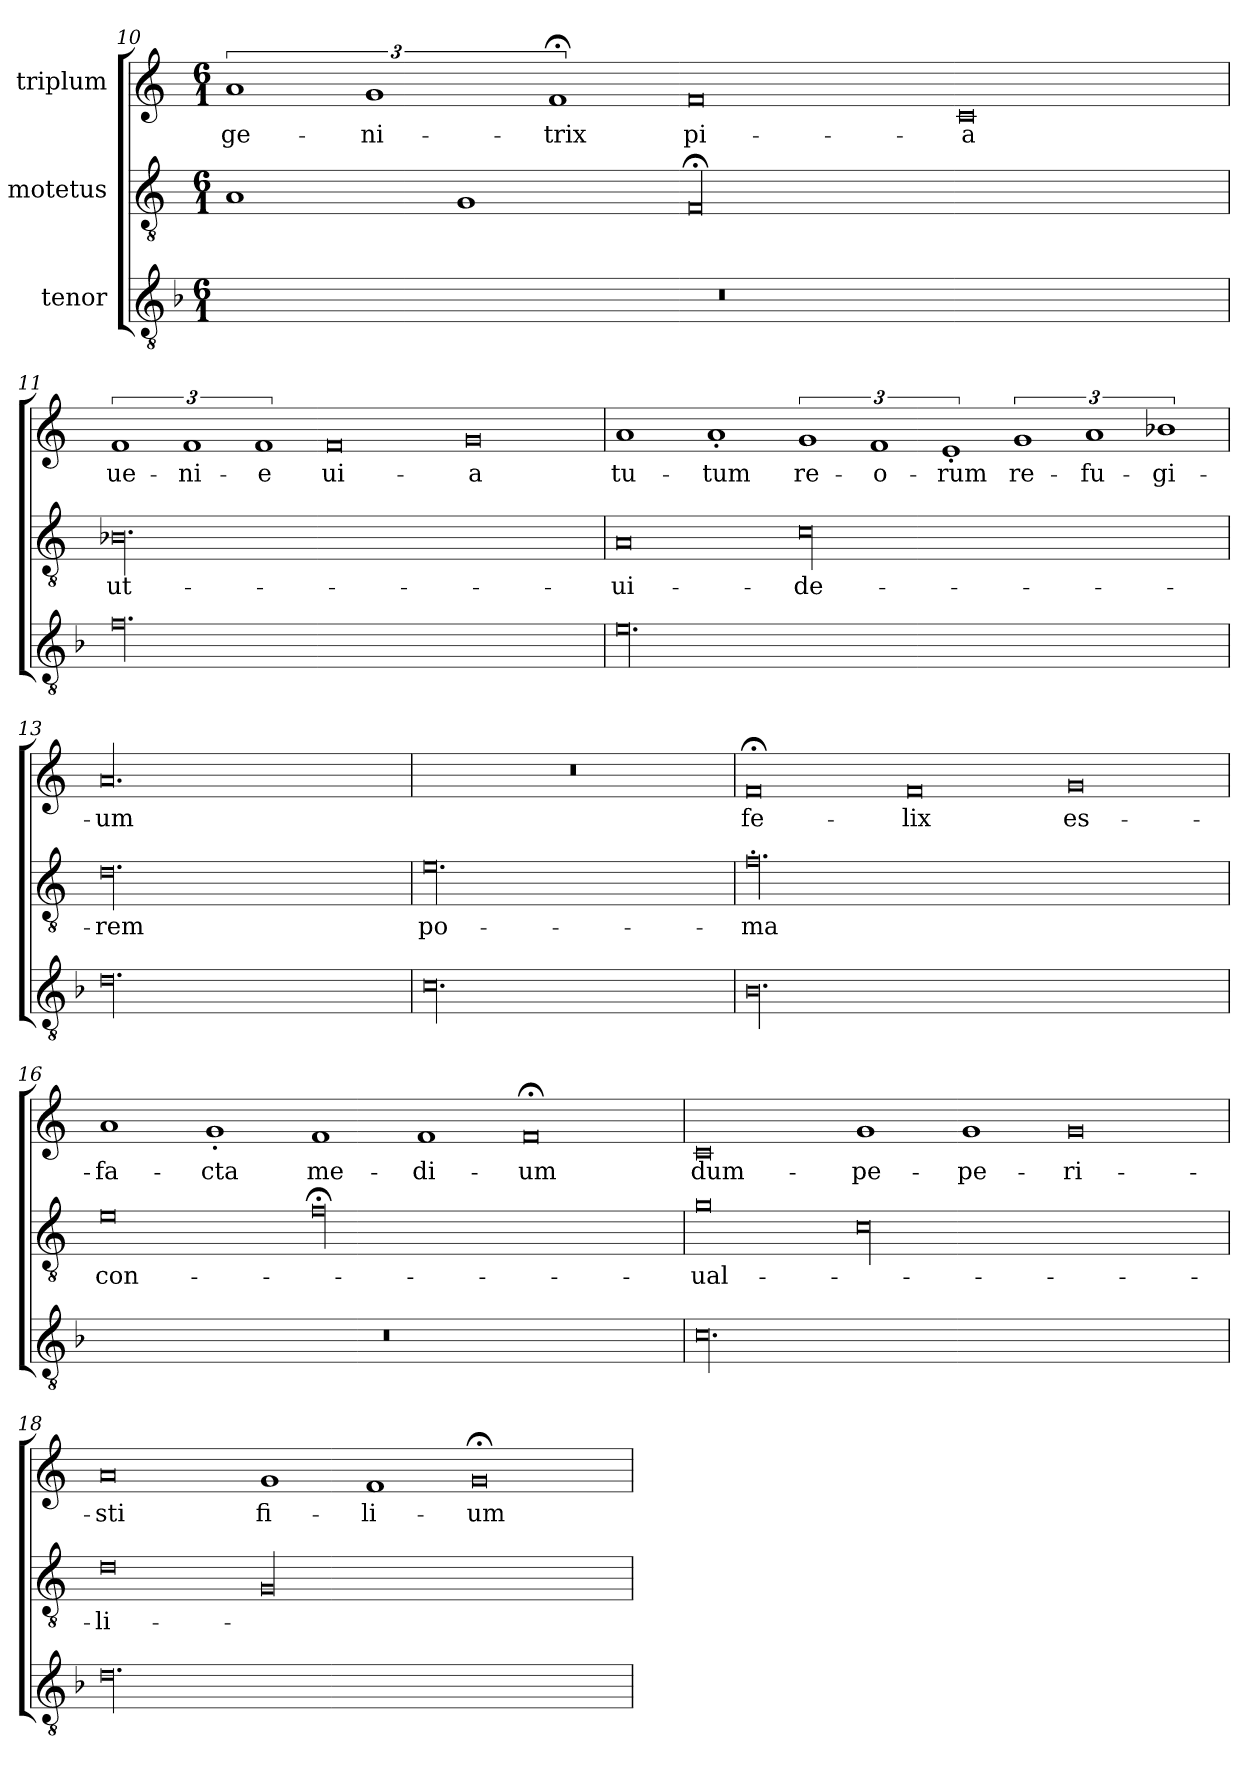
**kern	**kern	**text	**kern	**text
*part3	*part2	*part2	*part1	*part1
*staff3	*staff2	*staff2	*staff1	*staff1
*I"tenor	*I"motetus	*	*I"triplum	*
*clefGv2	*clefGv2	*	*clefG2	*
*k[b-]	*k[]	*	*k[]	*
*F:	*C:	*	*C:	*
*M6/1	*M6/1	*	*M6/1	*
=10	=10	=10	=10	=10
00.r	1A/	.	3%2a/	ge-
.	.	.	3%2g/	-ni-
.	1G/	.	.	.
.	.	.	3%2f;</	-trix
.	00F;</	.	0f/	pi-
.	.	.	0c/	-a
=11	=11	=11	=11	=11
00.f\	00.B-X\	ut-	3%2f/	ue-
.	.	.	3%2f/	-ni-
.	.	.	3%2f/	-e
.	.	.	0f/	ui-
.	.	.	0g/	-a
!!LO:PB:g=z
=12	=12	=12	=12	=12
00.e\	0A/	ui-	1a/	tu-
.	.	.	1a'/	-tum
.	00c\	-de-	3%2g/	re-
.	.	.	3%2f/	-o-
.	.	.	3%2e'/	-rum
.	.	.	3%2g/	re-
.	.	.	3%2a/	-fu-
.	.	.	3%2b-X\	-gi-
=13	=13	=13	=13	=13
00.d\	00.d\	-rem	00.a/	-um
=14	=14	=14	=14	=14
00.c\	00.e\	po-	00.r	.
=15	=15	=15	=15	=15
00.B-\	00.f'\	-ma	0f;</	fe-
.	.	.	0f/	-lix
.	.	.	0g/	es-
=16	=16	=16	=16	=16
00.r	0e\	con-	1a/	fa-
.	.	.	1g'/	-cta
.	00f;<\	.	1f/	me-
.	.	.	1f/	-di-
.	.	.	0f;</	-um
=17	=17	=17	=17	=17
00.c\	0g\	-ual-	0c/	dum-
.	00c\	.	1g/	pe-
.	.	.	1g/	-pe-
.	.	.	0g/	-ri-
=18	=18	=18	=18	=18
00.d\	0d\	-li-	0a/	-sti
.	00G/	.	1g/	fi-
.	.	.	1f/	-li-
.	.	.	0g;</	-um
=	=	=	=	=
*-	*-	*-	*-	*-
